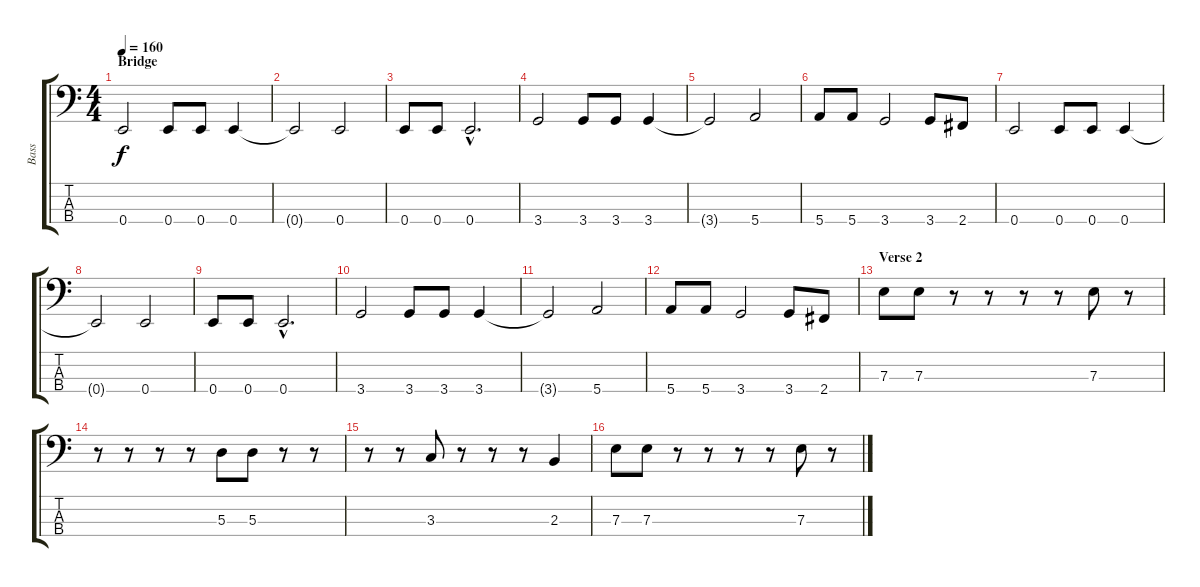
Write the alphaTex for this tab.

\track ("Bass" "Bass") {instrument electricbassfinger}
\staff {score tabs}
\tuning (G2 D2 A1 E1) {hide}
\ts (4 4)
\section ("" "Bridge")
\tempo 160
\clef f4
\ks c
0.4.2{dy f} 0.4.8 0.4.8 0.4.4 |
0.4{t}.2 0.4.2 |
0.4.8 0.4.8 0.4{hac}.2{d} |
3.4.2 3.4.8 3.4.8 3.4.4 |
3.4{t}.2 5.4.2 |
5.4.8 5.4.8 3.4.2 3.4.8 2.4.8 |
0.4.2 0.4.8 0.4.8 0.4.4 |
0.4{t}.2 0.4.2 |
0.4.8 0.4.8 0.4{hac}.2{d} |
3.4.2 3.4.8 3.4.8 3.4.4 |
3.4{t}.2 5.4.2 |
5.4.8 5.4.8 3.4.2 3.4.8 2.4.8 |
\section ("" "Verse 2")
7.3.8 7.3.8 r.8 r.8 r.8 r.8 7.3.8 r.8 |
r.8 r.8 r.8 r.8 5.3.8 5.3.8 r.8 r.8 |
r.8 r.8 3.3.8 r.8 r.8 r.8 2.3.4 |
7.3.8 7.3.8 r.8 r.8 r.8 r.8 7.3.8 r.8
